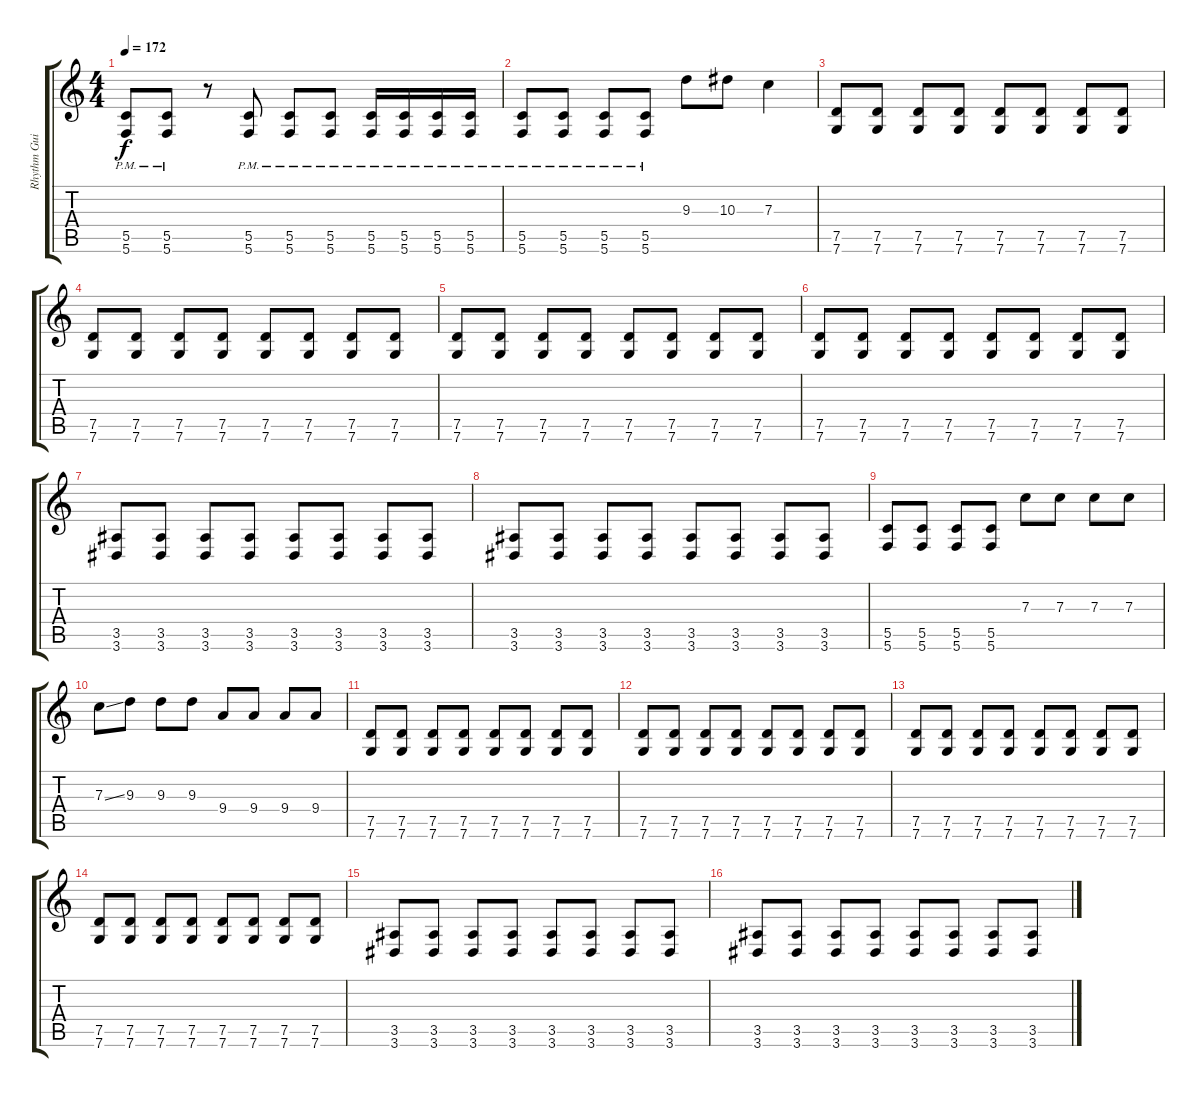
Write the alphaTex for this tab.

\track ("Rhythm Guitar 1" "Rhythm Gui") {instrument distortionguitar}
\staff {score tabs}
\tuning (D4 A3 F3 C3 G2 C2) {hide}
\ts (4 4)
\tempo 172
\clef g2
\ks c
(5.5{pm} 5.6{pm}).8{dy f} (5.5{pm} 5.6{pm}).8 r.8 (5.5{pm} 5.6{pm}).8 (5.5{pm} 5.6{pm}).8 (5.5{pm} 5.6{pm}).8 (5.5{pm} 5.6{pm}).16 (5.5{pm} 5.6{pm}).16 (5.5{pm} 5.6{pm}).16 (5.5{pm} 5.6{pm}).16 |
(5.5{pm} 5.6{pm}).8 (5.5{pm} 5.6{pm}).8 (5.5{pm} 5.6{pm}).8 (5.5{pm} 5.6{pm}).8 9.3.8 10.3.8 7.3.4 |
(7.5 7.6).8 (7.5 7.6).8 (7.5 7.6).8 (7.5 7.6).8 (7.5 7.6).8 (7.5 7.6).8 (7.5 7.6).8 (7.5 7.6).8 |
(7.5 7.6).8 (7.5 7.6).8 (7.5 7.6).8 (7.5 7.6).8 (7.5 7.6).8 (7.5 7.6).8 (7.5 7.6).8 (7.5 7.6).8 |
(7.5 7.6).8 (7.5 7.6).8 (7.5 7.6).8 (7.5 7.6).8 (7.5 7.6).8 (7.5 7.6).8 (7.5 7.6).8 (7.5 7.6).8 |
(7.5 7.6).8 (7.5 7.6).8 (7.5 7.6).8 (7.5 7.6).8 (7.5 7.6).8 (7.5 7.6).8 (7.5 7.6).8 (7.5 7.6).8 |
(3.5 3.6).8 (3.5 3.6).8 (3.5 3.6).8 (3.5 3.6).8 (3.5 3.6).8 (3.5 3.6).8 (3.5 3.6).8 (3.5 3.6).8 |
(3.5 3.6).8 (3.5 3.6).8 (3.5 3.6).8 (3.5 3.6).8 (3.5 3.6).8 (3.5 3.6).8 (3.5 3.6).8 (3.5 3.6).8 |
(5.5 5.6).8 (5.5 5.6).8 (5.5 5.6).8 (5.5 5.6).8 7.3.8 7.3.8 7.3.8 7.3.8 |
7.3{ss}.8 9.3.8 9.3.8 9.3.8 9.4.8 9.4.8 9.4.8 9.4.8 |
(7.5 7.6).8 (7.5 7.6).8 (7.5 7.6).8 (7.5 7.6).8 (7.5 7.6).8 (7.5 7.6).8 (7.5 7.6).8 (7.5 7.6).8 |
(7.5 7.6).8 (7.5 7.6).8 (7.5 7.6).8 (7.5 7.6).8 (7.5 7.6).8 (7.5 7.6).8 (7.5 7.6).8 (7.5 7.6).8 |
(7.5 7.6).8 (7.5 7.6).8 (7.5 7.6).8 (7.5 7.6).8 (7.5 7.6).8 (7.5 7.6).8 (7.5 7.6).8 (7.5 7.6).8 |
(7.5 7.6).8 (7.5 7.6).8 (7.5 7.6).8 (7.5 7.6).8 (7.5 7.6).8 (7.5 7.6).8 (7.5 7.6).8 (7.5 7.6).8 |
(3.5 3.6).8 (3.5 3.6).8 (3.5 3.6).8 (3.5 3.6).8 (3.5 3.6).8 (3.5 3.6).8 (3.5 3.6).8 (3.5 3.6).8 |
(3.5 3.6).8 (3.5 3.6).8 (3.5 3.6).8 (3.5 3.6).8 (3.5 3.6).8 (3.5 3.6).8 (3.5 3.6).8 (3.5 3.6).8
